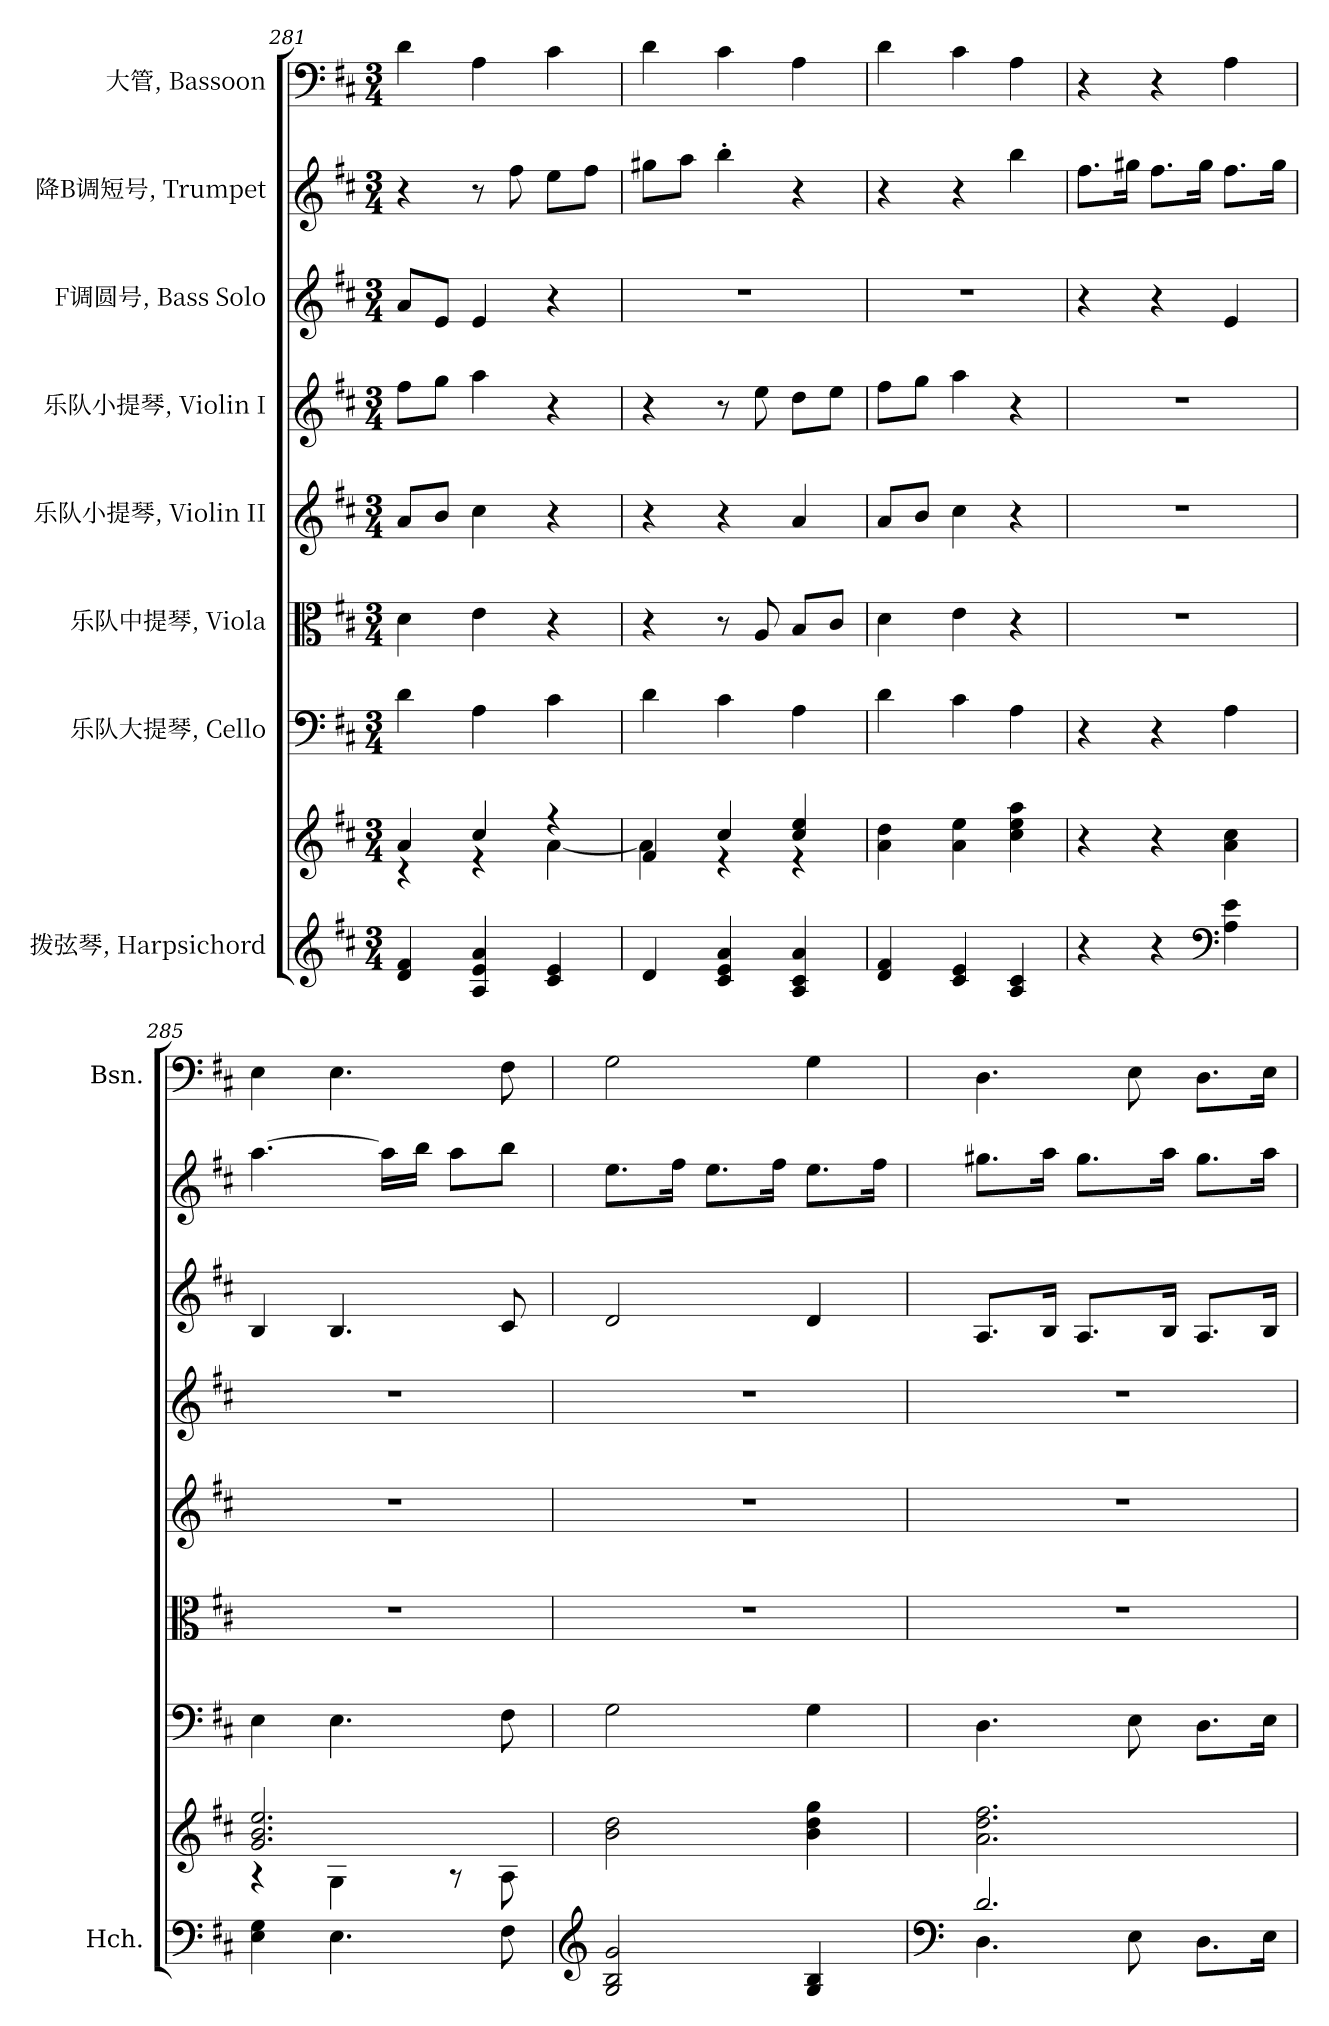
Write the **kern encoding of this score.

**kern	**kern	**kern	**kern	**kern	**kern	**kern	**kern	**kern
*part8	*part8	*part7	*part6	*part5	*part4	*part3	*part2	*part1
*staff9	*staff8	*staff7	*staff6	*staff5	*staff4	*staff3	*staff2	*staff1
*I"拨弦琴, Harpsichord	*	*I"乐队大提琴, Cello	*I"乐队中提琴, Viola	*I"乐队小提琴, Violin II	*I"乐队小提琴, Violin I	*I"F调圆号, Bass Solo	*I"降B调短号, Trumpet	*I"大管, Bassoon
*I'Hch.	*	*	*	*	*	*	*	*I'Bsn.
*clefG2	*clefG2	*clefF4	*clefC3	*clefG2	*clefG2	*clefG2	*clefG2	*clefF4
*	*	*	*	*	*	*ITrd4c7	*ITrd1c2	*
*k[f#c#]	*k[f#c#]	*k[f#c#]	*k[f#c#]	*k[f#c#]	*k[f#c#]	*k[f#]	*k[]	*k[f#c#]
*M3/4	*M3/4	*M3/4	*M3/4	*M3/4	*M3/4	*M3/4	*M3/4	*M3/4
=281	=281	=281	=281	=281	=281	=281	=281	=281
*	*^	*	*	*	*	*	*	*
4d/ 4f#/	4a/	4r	4d\	4d\	8a/L	8ff#\L	8d/L	4r	4d\
.	.	.	.	.	8b/J	8gg\J	8A/J	.	.
4A/ 4e/ 4a/	4cc#/	4r	4A\	4e\	4cc#\	4aa\	4A/	8r	4A\
.	.	.	.	.	.	.	.	8ee\	.
4c#/ 4e/	4r	[4a\	4c#\	4r	4r	4r	4r	8dd\L	4c#\
.	.	.	.	.	.	.	.	8ee\J	.
!!LO:PB:g=z
=282	=282	=282	=282	=282	=282	=282	=282	=282	=282
4d/	4f#/	4a\]	4d\	4r	4r	4r	2.r	8ff#X\L	4d\
.	.	.	.	.	.	.	.	8gg\J	.
4c#/ 4e/ 4a/	4cc#/	4r	4c#\	8r	4r	8r	.	4aa'\	4c#\
.	.	.	.	8A/	.	8ee\	.	.	.
4A/ 4c#/ 4a/	4cc#/ 4ee/	4r	4A\	8B/L	4a/	8dd\L	.	4r	4A\
.	.	.	.	8c#/J	.	8ee\J	.	.	.
*	*v	*v	*	*	*	*	*	*	*
=283	=283	=283	=283	=283	=283	=283	=283	=283
4d/ 4f#/	4a\ 4dd\	4d\	4d\	8a/L	8ff#\L	2.r	4r	4d\
.	.	.	.	8b/J	8gg\J	.	.	.
4c#/ 4e/	4a\ 4ee\	4c#\	4e\	4cc#\	4aa\	.	4r	4c#\
4A/ 4c#/	4cc#\ 4ee\ 4aa\	4A\	4r	4r	4r	.	4aa\	4A\
=284	=284	=284	=284	=284	=284	=284	=284	=284
4r	4r	4r	2.r	2.r	2.r	4r	8.ee\L	4r
.	.	.	.	.	.	.	16ff#X\Jk	.
4r	4r	4r	.	.	.	4r	8.ee\L	4r
.	.	.	.	.	.	.	16ff#\Jk	.
*clefF4	*	*	*	*	*	*	*	*
4A\ 4e\	4a\ 4cc#\	4A\	.	.	.	4A/	8.ee\L	4A\
.	.	.	.	.	.	.	16ff#\Jk	.
=285	=285	=285	=285	=285	=285	=285	=285	=285
*	*^	*	*	*	*	*	*	*
4E\ 4G\	2.g/ 2.b/ 2.ee/	4r	4E\	2.r	2.r	2.r	4E/	[4.gg\	4E\
4.E\	.	4G\	4.E\	.	.	.	4.E/	.	4.E\
.	.	.	.	.	.	.	.	16gg\LL]	.
.	.	.	.	.	.	.	.	16aa\JJ	.
.	.	8r	.	.	.	.	.	8gg\L	.
8F#\	.	8A\	8F#\	.	.	.	8F#/	8aa\J	8F#\
*	*v	*v	*	*	*	*	*	*	*
!!LO:PB:g=z
=286	=286	=286	=286	=286	=286	=286	=286	=286
*clefG2	*	*	*	*	*	*	*	*
2G/ 2B/ 2g/	2b\ 2dd\	2G\	2.r	2.r	2.r	2G/	8.dd\L	2G\
.	.	.	.	.	.	.	16ee\Jk	.
.	.	.	.	.	.	.	8.dd\L	.
.	.	.	.	.	.	.	16ee\Jk	.
4G/ 4B/	4b\ 4dd\ 4gg\	4G\	.	.	.	4G/	8.dd\L	4G\
.	.	.	.	.	.	.	16ee\Jk	.
=287	=287	=287	=287	=287	=287	=287	=287	=287
*clefF4	*	*	*	*	*	*	*	*
*^	*	*	*	*	*	*	*	*
2.d/	4.D\	2.a\ 2.dd\ 2.ff#\	4.D\	2.r	2.r	2.r	8.D/L	8.ff#X\L	4.D\
.	.	.	.	.	.	.	16E/Jk	16gg\Jk	.
.	.	.	.	.	.	.	8.D/L	8.ff#\L	.
.	8E\	.	8E\	.	.	.	.	.	8E\
.	.	.	.	.	.	.	16E/Jk	16gg\Jk	.
.	8.D\L	.	8.D\L	.	.	.	8.D/L	8.ff#\L	8.D\L
.	16E\Jk	.	16E\Jk	.	.	.	16E/Jk	16gg\Jk	16E\Jk
*v	*v	*	*	*	*	*	*	*	*
=	=	=	=	=	=	=	=	=
*-	*-	*-	*-	*-	*-	*-	*-	*-
